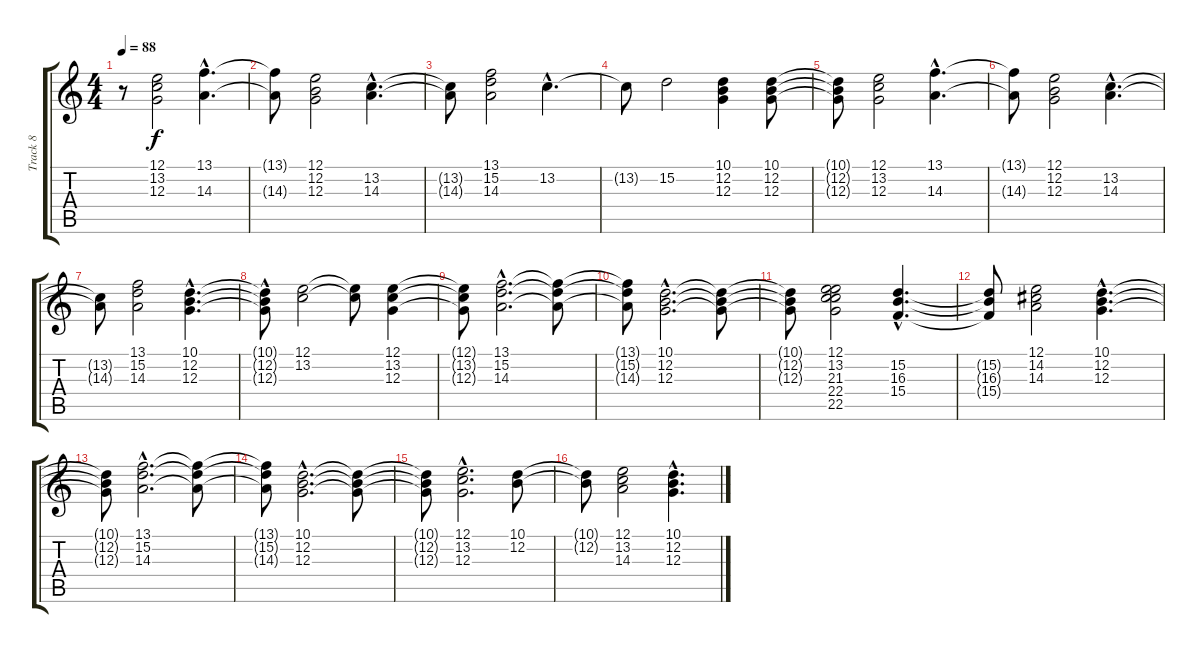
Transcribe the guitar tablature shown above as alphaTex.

\track ("Track 8" "Track 8") {instrument stringensemble1}
\staff {score tabs}
\tuning (E4 B3 G3 D3 A2 E2) {hide}
\ts (4 4)
\tempo 88
\clef g2
\ks c
r.8{dy f instrument stringensemble1} (12.1 13.2 12.3).2 (13.1{hac} 14.3{hac}).4{d} |
(13.1{t} 14.3{t}).8 (12.1 12.2 12.3).2 (13.2{hac} 14.3{hac}).4{d} |
(13.2{t} 14.3{t}).8 (13.1 15.2 14.3).2 13.2{hac}.4{d} |
13.2{t}.8 15.2.2 (10.1 12.2 12.3).4 (10.1 12.2 12.3).8 |
(10.1{t} 12.2{t} 12.3{t}).8 (12.1 13.2 12.3).2 (13.1{hac} 14.3{hac}).4{d} |
(13.1{t} 14.3{t}).8 (12.1 12.2 12.3).2 (13.2{hac} 14.3{hac}).4{d} |
(13.2{t} 14.3{t}).8 (13.1 15.2 14.3).2 (10.1{hac} 12.2{hac} 12.3{hac}).4{d} |
(10.1{t} 12.2{t} 12.3{hac t}).8 (12.1 13.2).2 (12.1{t} 13.2{t}).8 (12.1 13.2 12.3).4 |
(12.1{t} 13.2{t} 12.3{t}).8 (13.1{hac} 15.2{hac} 14.3{hac}).2{d} (13.1{t} 15.2{t} 14.3{t}).8 |
(13.1{t} 15.2{t} 14.3{t}).8 (10.1{hac} 12.2{hac} 12.3{hac}).2{d} (10.1{t} 12.2{t} 12.3{t}).8 |
(10.1{t} 12.2{t} 12.3{t}).8 (12.1 13.2 21.3 22.4 22.5).2 (15.2{hac} 16.3{hac} 15.4{hac}).4{d} |
(15.2{t} 16.3{t} 15.4{t}).8 (12.1 14.2 14.3).2 (10.1{hac} 12.2{hac} 12.3{hac}).4{d} |
(10.1{t} 12.2{t} 12.3{t}).8 (13.1{hac} 15.2{hac} 14.3{hac}).2{d} (13.1{t} 15.2{t} 14.3{t}).8 |
(13.1{t} 15.2{t} 14.3{t}).8 (10.1{hac} 12.2{hac} 12.3{hac}).2{d} (10.1{t} 12.2{t} 12.3{t}).8 |
(10.1{t} 12.2{t} 12.3{t}).8 (12.1{hac} 13.2{hac} 12.3).2{d} (10.1 12.2).8 |
(10.1{t} 12.2{t}).8 (12.1 13.2 14.3).2 (10.1{hac} 12.2{hac} 12.3{hac}).4{d}
